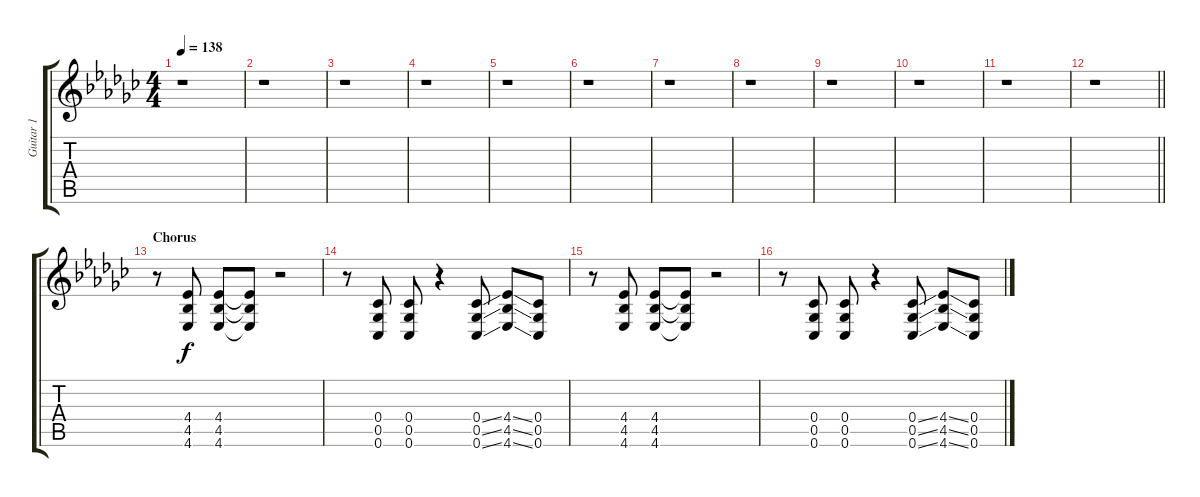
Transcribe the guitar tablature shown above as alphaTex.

\track ("Guitar 1" "Guitar 1") {instrument distortionguitar}
\staff {score tabs}
\tuning (Db4 Ab3 E3 B2 Gb2 B1) {hide}
\ts (4 4)
\tempo 138
\clef g2
\ks gb
r.1{dy ff} |
r.1 |
r.1 |
r.1 |
r.1 |
r.1 |
r.1 |
r.1 |
r.1 |
r.1 |
r.1 |
\barLineRight lightlight
r.1 |
\section ("" "Chorus")
r.8{volume 16 instrument distortionguitar} (4.4 4.5 4.6).8{dy f} (4.4 4.5 4.6).8 (4.4{t} 4.5{t} 4.6{t}).8 r.2 |
r.8 (0.4 0.5 0.6).8 (0.4 0.5 0.6).8 r.4 (0.4{ss} 0.5{ss} 0.6{ss}).8 (4.4{ss} 4.5{ss} 4.6{ss}).8 (0.4 0.5 0.6).8 |
r.8 (4.4 4.5 4.6).8 (4.4 4.5 4.6).8 (4.4{t} 4.5{t} 4.6{t}).8 r.2 |
r.8 (0.4 0.5 0.6).8 (0.4 0.5 0.6).8 r.4 (0.4{ss} 0.5{ss} 0.6{ss}).8 (4.4{ss} 4.5{ss} 4.6{ss}).8 (0.4 0.5 0.6).8
